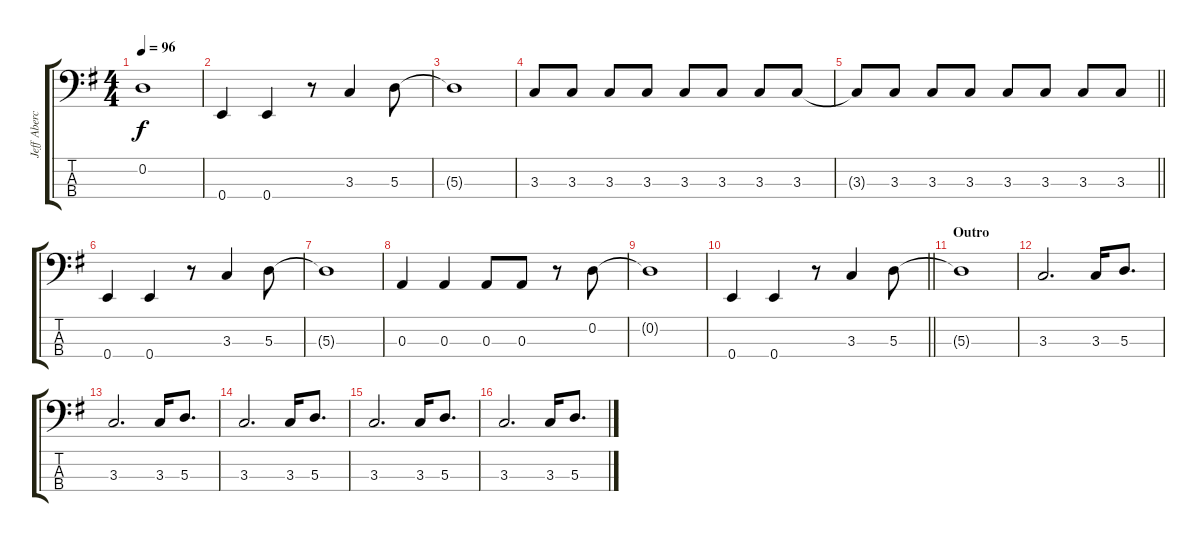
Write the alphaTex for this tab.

\track ("Jeff Abercrombie (Bass)" "Jeff Aberc") {instrument electricbassfinger}
\staff {score tabs}
\tuning (G2 D2 A1 E1) {hide}
\ts (4 4)
\tempo 96
\clef f4
\ks g
0.2{t}.1{dy f} |
0.4.4 0.4.4 r.8 3.3.4 5.3.8 |
5.3{t}.1 |
3.3.8 3.3.8 3.3.8 3.3.8 3.3.8 3.3.8 3.3.8 3.3.8 |
\barLineRight lightlight
3.3{t}.8 3.3.8 3.3.8 3.3.8 3.3.8 3.3.8 3.3.8 3.3.8 |
0.4.4 0.4.4 r.8 3.3.4 5.3.8 |
5.3{t}.1 |
0.3.4 0.3.4 0.3.8 0.3.8 r.8 0.2.8 |
0.2{t}.1 |
\barLineRight lightlight
0.4.4 0.4.4 r.8 3.3.4 5.3.8 |
\section ("" "Outro")
5.3{t}.1 |
3.3.2{d} 3.3.16 5.3.8{d} |
3.3.2{d} 3.3.16 5.3.8{d} |
3.3.2{d} 3.3.16 5.3.8{d} |
3.3.2{d} 3.3.16 5.3.8{d} |
3.3.2{d} 3.3.16 5.3.8{d}
